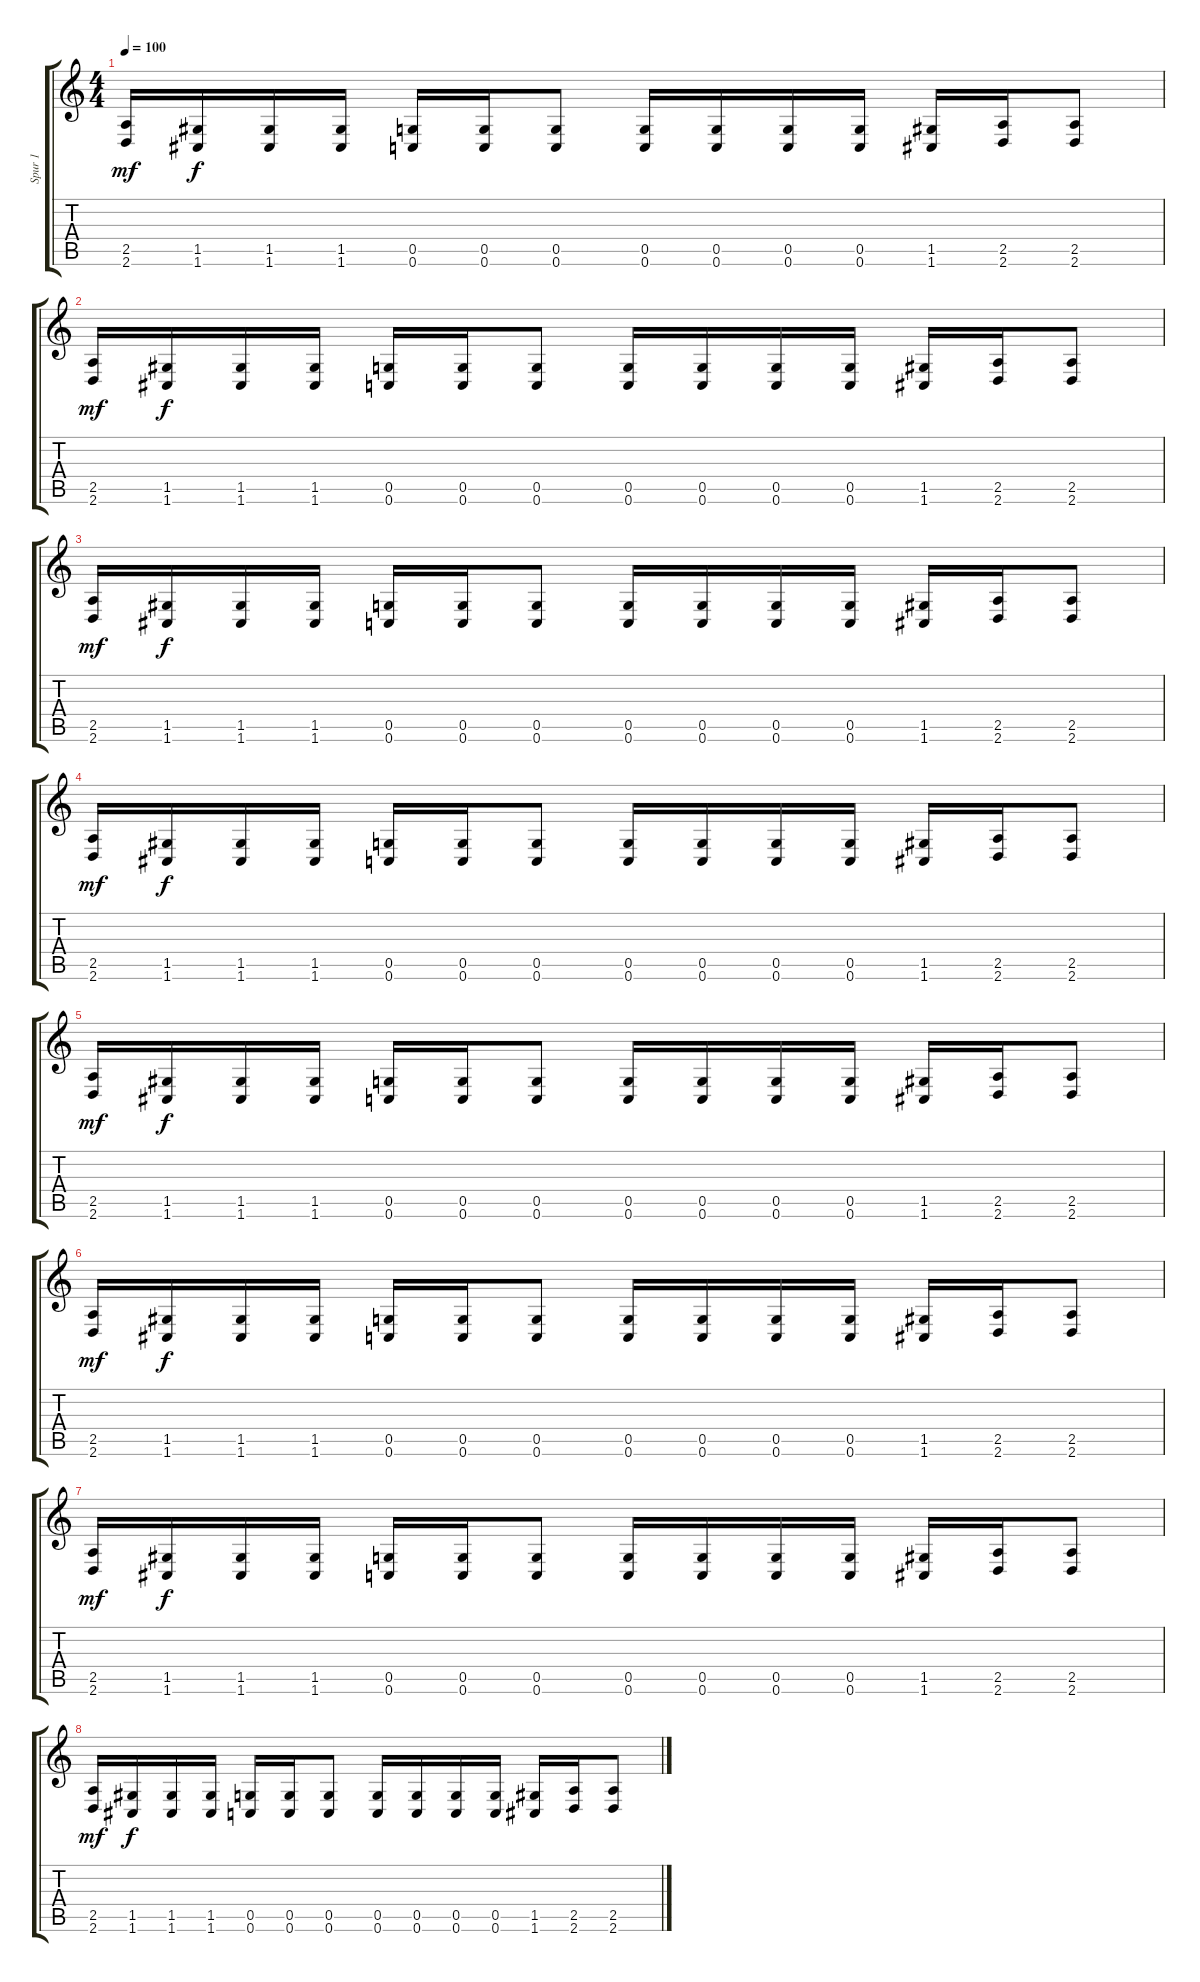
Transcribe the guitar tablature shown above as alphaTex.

\track ("Spur 1" "Spur 1") {instrument distortionguitar}
\staff {score tabs}
\tuning (D4 A3 F3 C3 G2 C2) {hide}
\ts (4 4)
\tempo 100
\clef g2
\ks c
(2.5 2.6).16{dy mf} (1.5 1.6).16{dy f} (1.5 1.6).16 (1.5 1.6).16 (0.5 0.6).16 (0.5 0.6).16 (0.5 0.6).8 (0.5 0.6).16 (0.5 0.6).16 (0.5 0.6).16 (0.5 0.6).16 (1.5 1.6).16 (2.5 2.6).16 (2.5 2.6).8 |
(2.5 2.6).16{dy mf} (1.5 1.6).16{dy f} (1.5 1.6).16 (1.5 1.6).16 (0.5 0.6).16 (0.5 0.6).16 (0.5 0.6).8 (0.5 0.6).16 (0.5 0.6).16 (0.5 0.6).16 (0.5 0.6).16 (1.5 1.6).16 (2.5 2.6).16 (2.5 2.6).8 |
(2.5 2.6).16{dy mf} (1.5 1.6).16{dy f} (1.5 1.6).16 (1.5 1.6).16 (0.5 0.6).16 (0.5 0.6).16 (0.5 0.6).8 (0.5 0.6).16 (0.5 0.6).16 (0.5 0.6).16 (0.5 0.6).16 (1.5 1.6).16 (2.5 2.6).16 (2.5 2.6).8 |
(2.5 2.6).16{dy mf} (1.5 1.6).16{dy f} (1.5 1.6).16 (1.5 1.6).16 (0.5 0.6).16 (0.5 0.6).16 (0.5 0.6).8 (0.5 0.6).16 (0.5 0.6).16 (0.5 0.6).16 (0.5 0.6).16 (1.5 1.6).16 (2.5 2.6).16 (2.5 2.6).8 |
(2.5 2.6).16{dy mf} (1.5 1.6).16{dy f} (1.5 1.6).16 (1.5 1.6).16 (0.5 0.6).16 (0.5 0.6).16 (0.5 0.6).8 (0.5 0.6).16 (0.5 0.6).16 (0.5 0.6).16 (0.5 0.6).16 (1.5 1.6).16 (2.5 2.6).16 (2.5 2.6).8 |
(2.5 2.6).16{dy mf} (1.5 1.6).16{dy f} (1.5 1.6).16 (1.5 1.6).16 (0.5 0.6).16 (0.5 0.6).16 (0.5 0.6).8 (0.5 0.6).16 (0.5 0.6).16 (0.5 0.6).16 (0.5 0.6).16 (1.5 1.6).16 (2.5 2.6).16 (2.5 2.6).8 |
(2.5 2.6).16{dy mf} (1.5 1.6).16{dy f} (1.5 1.6).16 (1.5 1.6).16 (0.5 0.6).16 (0.5 0.6).16 (0.5 0.6).8 (0.5 0.6).16 (0.5 0.6).16 (0.5 0.6).16 (0.5 0.6).16 (1.5 1.6).16 (2.5 2.6).16 (2.5 2.6).8 |
(2.5 2.6).16{dy mf} (1.5 1.6).16{dy f} (1.5 1.6).16 (1.5 1.6).16 (0.5 0.6).16 (0.5 0.6).16 (0.5 0.6).8 (0.5 0.6).16 (0.5 0.6).16 (0.5 0.6).16 (0.5 0.6).16 (1.5 1.6).16 (2.5 2.6).16 (2.5 2.6).8
